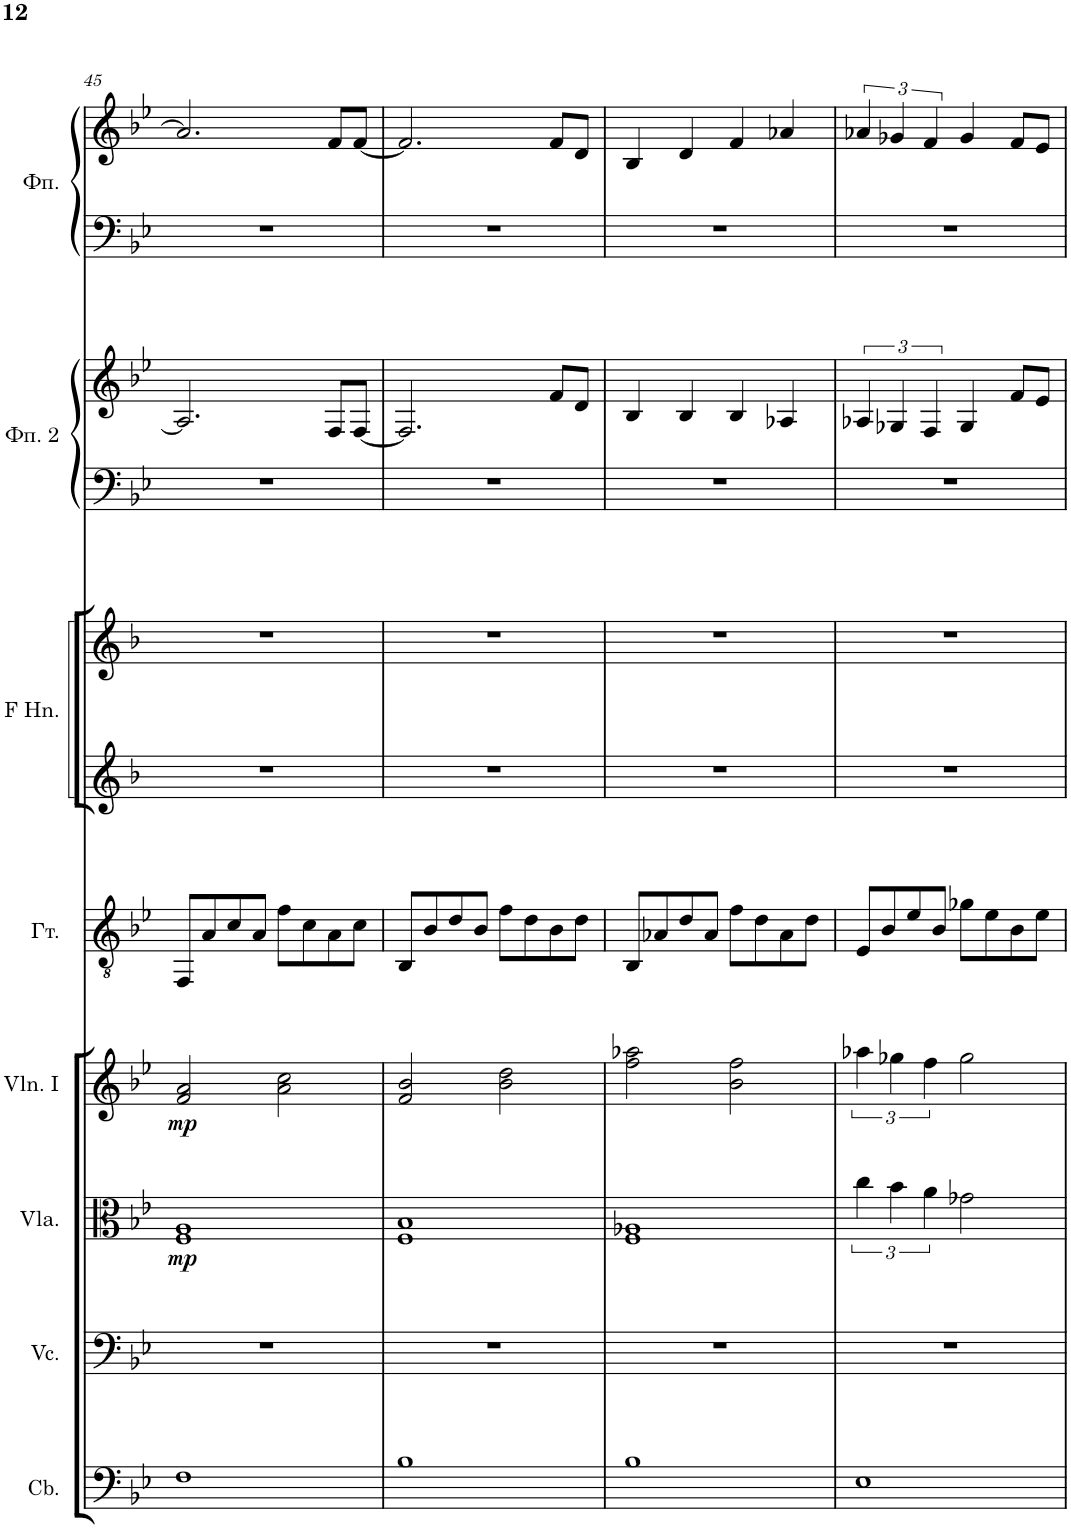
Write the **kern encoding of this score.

**kern	**kern	**kern	**dynam	**kern	**dynam	**kern	**kern	**kern	**kern	**kern	**kern	**kern
*part8	*part7	*part6	*part6	*part5	*part5	*part4	*part3	*part3	*part2	*part2	*part1	*part1
*staff11	*staff10	*staff9	*staff9	*staff8	*staff8	*staff7	*staff6	*staff5	*staff4	*staff3	*staff2	*staff1
*I"Contrabasses	*I"Violoncellos	*I"Violas	*	*I"Violins I	*	*I"Акустическая гитара	*I"Horns in F	*	*I"Фортепиано 2	*	*I"Фортепиано	*
*I'Cb.	*I'Vc.	*I'Vla.	*	*I'Vln. I	*	*	*	*	*	*	*	*
!!LO:PB:g=z
*clefF4	*clefF4	*clefC3	*	*clefG2	*	*clefGv2	*clefG2	*clefG2	*clefF4	*clefG2	*clefF4	*clefG2
*Trd7c12	*	*	*	*	*	*	*Trd4c7	*Trd4c7	*	*	*	*
*k[b-e-]	*k[b-e-]	*k[b-e-]	*	*k[b-e-]	*	*k[b-e-]	*k[b-]	*k[b-]	*k[b-e-]	*k[b-e-]	*k[b-e-]	*k[b-e-]
*M4/4	*M4/4	*M4/4	*	*M4/4	*	*M4/4	*M4/4	*M4/4	*M4/4	*M4/4	*M4/4	*M4/4
=45	=45	=45	=45	=45	=45	=45	=45	=45	=45	=45	=45	=45
!	!	!	!LO:DY:b	!	!LO:DY:b	!	!	!	!	!	!	!
1F	1r	1F 1A	mp	2f/ 2a/	mp	8FF/L	1r	1r	1r	2.A/]	1r	2.a/]
.	.	.	.	.	.	8A/	.	.	.	.	.	.
.	.	.	.	.	.	8c/	.	.	.	.	.	.
.	.	.	.	.	.	8A/J	.	.	.	.	.	.
.	.	.	.	2a\ 2cc\	.	8f\L	.	.	.	.	.	.
.	.	.	.	.	.	8c\	.	.	.	.	.	.
.	.	.	.	.	.	8A\	.	.	.	8F/L	.	8f/L
.	.	.	.	.	.	8c\J	.	.	.	[8F/J	.	[8f/J
=46	=46	=46	=46	=46	=46	=46	=46	=46	=46	=46	=46	=46
1B-	1r	1F 1B-	.	2f/ 2b-/	.	8BB-/L	1r	1r	1r	2.F/]	1r	2.f/]
.	.	.	.	.	.	8B-/	.	.	.	.	.	.
.	.	.	.	.	.	8d/	.	.	.	.	.	.
.	.	.	.	.	.	8B-/J	.	.	.	.	.	.
.	.	.	.	2b-\ 2dd\	.	8f\L	.	.	.	.	.	.
.	.	.	.	.	.	8d\	.	.	.	.	.	.
.	.	.	.	.	.	8B-\	.	.	.	8f/L	.	8f/L
.	.	.	.	.	.	8d\J	.	.	.	8d/J	.	8d/J
=47	=47	=47	=47	=47	=47	=47	=47	=47	=47	=47	=47	=47
1B-	1r	1F 1A-X	.	2ff\ 2aa-X\	.	8BB-/L	1r	1r	1r	4B-/	1r	4B-/
.	.	.	.	.	.	8A-X/	.	.	.	.	.	.
.	.	.	.	.	.	8d/	.	.	.	4B-/	.	4d/
.	.	.	.	.	.	8A-/J	.	.	.	.	.	.
.	.	.	.	2b-\ 2ff\	.	8f\L	.	.	.	4B-/	.	4f/
.	.	.	.	.	.	8d\	.	.	.	.	.	.
.	.	.	.	.	.	8A-\	.	.	.	4A-X/	.	4a-X/
.	.	.	.	.	.	8d\J	.	.	.	.	.	.
=48	=48	=48	=48	=48	=48	=48	=48	=48	=48	=48	=48	=48
1E-	1r	6cc\	.	6aa-X\	.	8E-/L	1r	1r	1r	6A-X/	1r	6a-X/
.	.	.	.	.	.	8B-/	.	.	.	.	.	.
.	.	6b-\	.	6gg-X\	.	.	.	.	.	6G-X/	.	6g-X/
.	.	.	.	.	.	8e-/	.	.	.	.	.	.
.	.	6a\	.	6ff\	.	.	.	.	.	6F/	.	6f/
.	.	.	.	.	.	8B-/J	.	.	.	.	.	.
.	.	2g-X\	.	2gg-\	.	8g-X\L	.	.	.	4G-/	.	4g-/
.	.	.	.	.	.	8e-\	.	.	.	.	.	.
.	.	.	.	.	.	8B-\	.	.	.	8f/L	.	8f/L
.	.	.	.	.	.	8e-\J	.	.	.	8e-/J	.	8e-/J
=	=	=	=	=	=	=	=	=	=	=	=	=
*-	*-	*-	*-	*-	*-	*-	*-	*-	*-	*-	*-	*-
